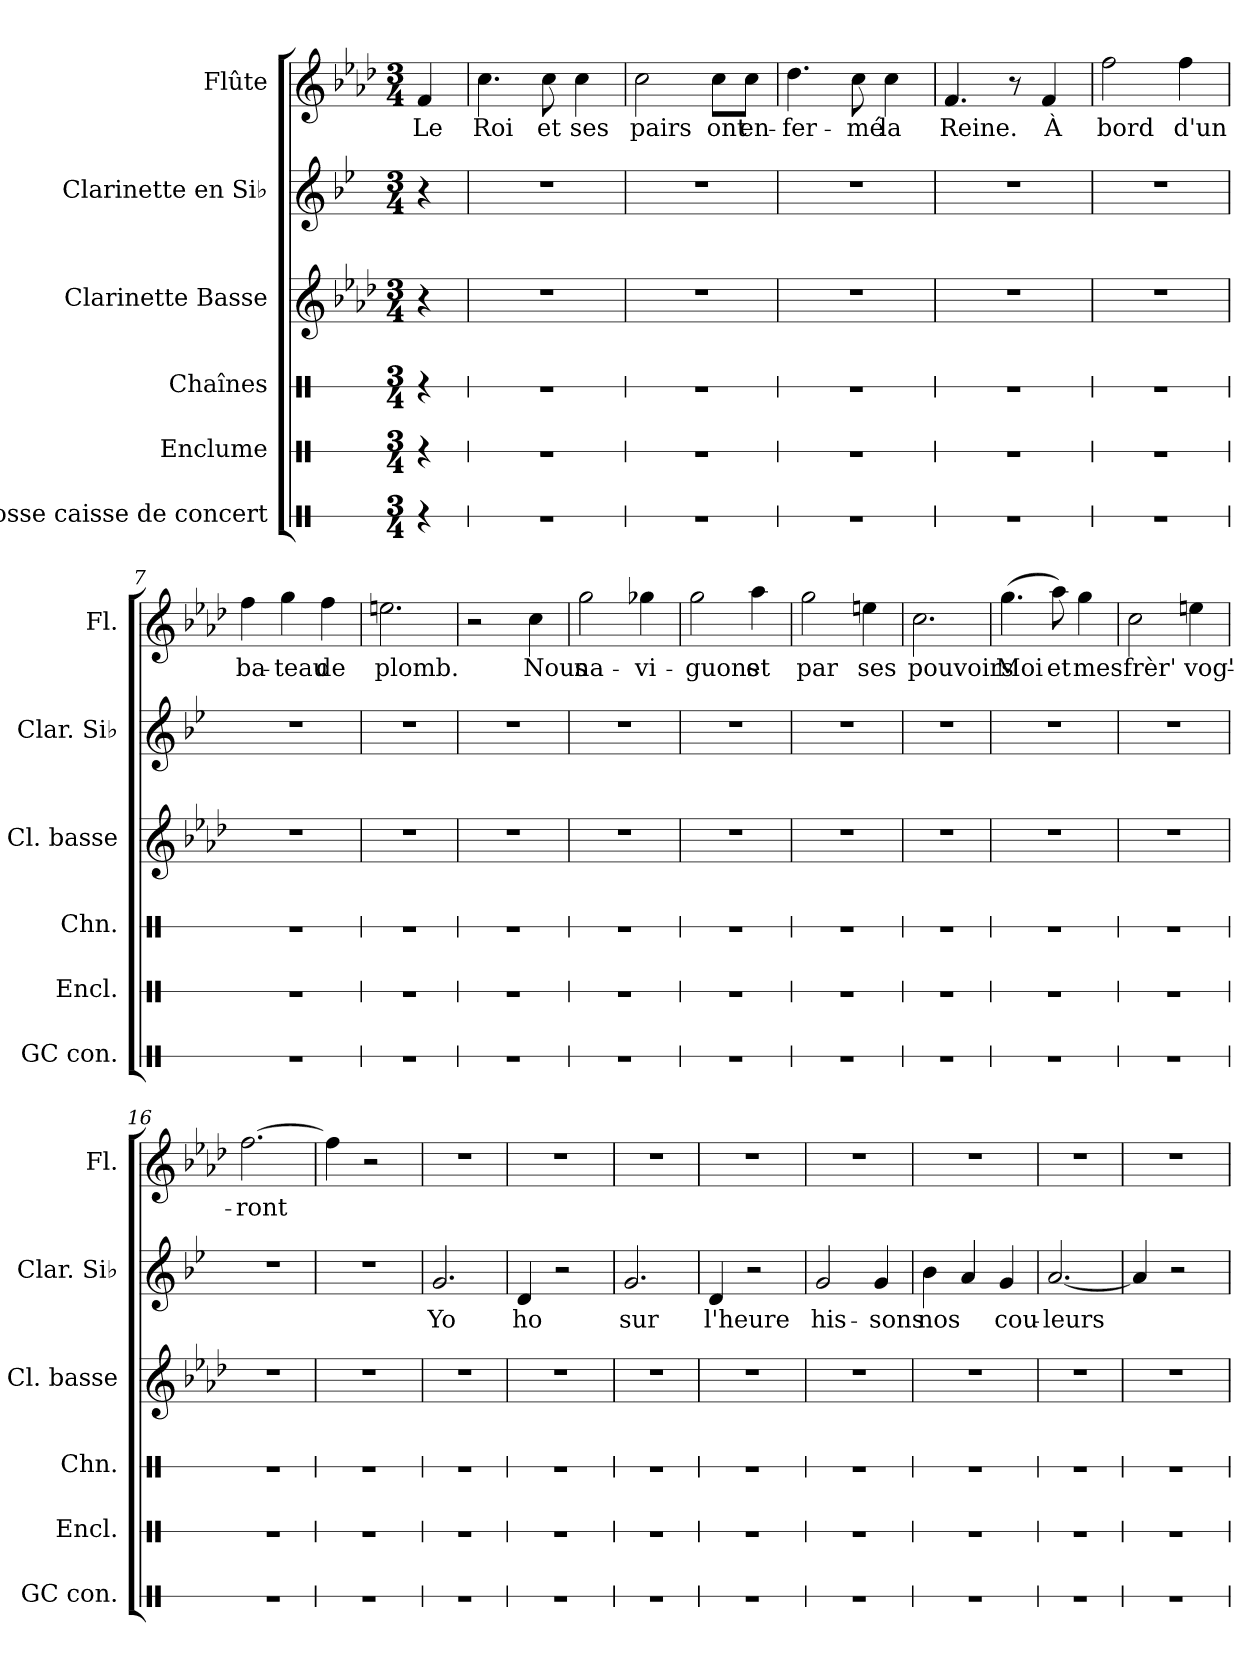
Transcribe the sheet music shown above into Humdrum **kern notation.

**kern	**kern	**kern	**kern	**kern	**text	**kern	**text
*part6	*part5	*part4	*part3	*part2	*part2	*part1	*part1
*staff6	*staff5	*staff4	*staff3	*staff2	*staff2	*staff1	*staff1
*I"Grosse caisse de concert	*I"Enclume	*I"Chaînes	*I"Clarinette Basse	*I"Clarinette en Si♭	*	*I"Flûte	*
*I'GC con.	*I'Encl.	*I'Chn.	*I'Cl. basse	*I'Clar. Si♭	*	*I'Fl.	*
*stria1	*stria1	*stria1	*	*	*	*	*
*clefX	*clefX	*clefX	*clefG2	*clefG2	*	*clefG2	*
*	*	*	*ITrd8c14	*ITrd1c2	*	*	*
*k[]	*k[]	*k[]	*k[b-e-a-d-]	*k[b-e-a-d-]	*	*k[b-e-a-d-]	*
*M3/4	*M3/4	*M3/4	*M3/4	*M3/4	*	*M3/4	*
*MM105	*MM105	*MM105	*MM105	*MM105	*	*MM105	*
=1	=1	=1	=1	=1	=1	=1	=1
!	!	!	!	!	!	!	!LO:LY:b
4r	4r	4r	4r	4r	.	4f/	Le
=2	=2	=2	=2	=2	=2	=2	=2
!	!	!	!	!	!	!	!LO:LY:b
2.r	2.r	2.r	2.r	2.r	.	4.cc\	Roi
!	!	!	!	!	!	!	!LO:LY:b
.	.	.	.	.	.	8cc\	et
!	!	!	!	!	!	!	!LO:LY:b
.	.	.	.	.	.	4cc\	ses
=3	=3	=3	=3	=3	=3	=3	=3
!	!	!	!	!	!	!	!LO:LY:b
2.r	2.r	2.r	2.r	2.r	.	2cc\	pairs
!	!	!	!	!	!	!	!LO:LY:b
.	.	.	.	.	.	8cc\L	ont
!	!	!	!	!	!	!	!LO:LY:b
.	.	.	.	.	.	8cc\J	en-
=4	=4	=4	=4	=4	=4	=4	=4
!	!	!	!	!	!	!	!LO:LY:b
2.r	2.r	2.r	2.r	2.r	.	4.dd-\	-fer-
!	!	!	!	!	!	!	!LO:LY:b
.	.	.	.	.	.	8cc\	-mé
!	!	!	!	!	!	!	!LO:LY:b
.	.	.	.	.	.	4cc\	la
=5	=5	=5	=5	=5	=5	=5	=5
!	!	!	!	!	!	!	!LO:LY:b
2.r	2.r	2.r	2.r	2.r	.	4.f/	Reine.
.	.	.	.	.	.	8r	.
!	!	!	!	!	!	!	!LO:LY:b
.	.	.	.	.	.	4f/	À
!!LO:LB:g=z
=6	=6	=6	=6	=6	=6	=6	=6
!	!	!	!	!	!	!	!LO:LY:b
2.r	2.r	2.r	2.r	2.r	.	2ff\	bord
!	!	!	!	!	!	!	!LO:LY:b
.	.	.	.	.	.	4ff\	d'un
=7	=7	=7	=7	=7	=7	=7	=7
!	!	!	!	!	!	!	!LO:LY:b
2.r	2.r	2.r	2.r	2.r	.	4ff\	ba-
!	!	!	!	!	!	!	!LO:LY:b
.	.	.	.	.	.	4gg\	-teau
!	!	!	!	!	!	!	!LO:LY:b
.	.	.	.	.	.	4ff\	de
=8	=8	=8	=8	=8	=8	=8	=8
!	!	!	!	!	!	!	!LO:LY:b
2.r	2.r	2.r	2.r	2.r	.	2.een\	plomb.
=9	=9	=9	=9	=9	=9	=9	=9
2.r	2.r	2.r	2.r	2.r	.	2r	.
!	!	!	!	!	!	!	!LO:LY:b
.	.	.	.	.	.	4cc\	Nous
=10	=10	=10	=10	=10	=10	=10	=10
!	!	!	!	!	!	!	!LO:LY:b
2.r	2.r	2.r	2.r	2.r	.	2gg\	na-
!	!	!	!	!	!	!	!LO:LY:b
.	.	.	.	.	.	4gg-X\	-vi-
=11	=11	=11	=11	=11	=11	=11	=11
!	!	!	!	!	!	!	!LO:LY:b
2.r	2.r	2.r	2.r	2.r	.	2gg\	-guons
!	!	!	!	!	!	!	!LO:LY:b
.	.	.	.	.	.	4aa-\	et
=12	=12	=12	=12	=12	=12	=12	=12
!	!	!	!	!	!	!	!LO:LY:b
2.r	2.r	2.r	2.r	2.r	.	2gg\	par
!	!	!	!	!	!	!	!LO:LY:b
.	.	.	.	.	.	4een\	ses
!!LO:PB:g=z
=13	=13	=13	=13	=13	=13	=13	=13
!	!	!	!	!	!	!	!LO:LY:b
2.r	2.r	2.r	2.r	2.r	.	2.cc\	pouvoirs
=14	=14	=14	=14	=14	=14	=14	=14
!	!	!	!	!	!	!	!LO:LY:b
2.r	2.r	2.r	2.r	2.r	.	(4.gg\	Moi
!	!	!	!	!	!	!	!LO:LY:b
.	.	.	.	.	.	8aa-\)	et
!	!	!	!	!	!	!	!LO:LY:b
.	.	.	.	.	.	4gg\	mes
=15	=15	=15	=15	=15	=15	=15	=15
!	!	!	!	!	!	!	!LO:LY:b
2.r	2.r	2.r	2.r	2.r	.	2cc\	frèr'
!	!	!	!	!	!	!	!LO:LY:b
.	.	.	.	.	.	4een\	vog'-
=16	=16	=16	=16	=16	=16	=16	=16
!	!	!	!	!	!	!	!LO:LY:b
2.r	2.r	2.r	2.r	2.r	.	[2.ff\	-ront
!!LO:LB:g=z
=17	=17	=17	=17	=17	=17	=17	=17
2.r	2.r	2.r	2.r	2.r	.	4ff\]	.
.	.	.	.	.	.	2r	.
=18	=18	=18	=18	=18	=18	=18	=18
!	!	!	!	!	!LO:LY:b	!	!
2.r	2.r	2.r	2.r	2.f/	Yo	2.r	.
=19	=19	=19	=19	=19	=19	=19	=19
!	!	!	!	!	!LO:LY:b	!	!
2.r	2.r	2.r	2.r	4c/	ho	2.r	.
.	.	.	.	2r	.	.	.
=20	=20	=20	=20	=20	=20	=20	=20
!	!	!	!	!	!LO:LY:b	!	!
2.r	2.r	2.r	2.r	2.f/	sur	2.r	.
=21	=21	=21	=21	=21	=21	=21	=21
!	!	!	!	!	!LO:LY:b	!	!
2.r	2.r	2.r	2.r	4c/	l'heure	2.r	.
.	.	.	.	2r	.	.	.
=22	=22	=22	=22	=22	=22	=22	=22
!	!	!	!	!	!LO:LY:b	!	!
2.r	2.r	2.r	2.r	2f/	his-	2.r	.
!	!	!	!	!	!LO:LY:b	!	!
.	.	.	.	4f/	-sons	.	.
=23	=23	=23	=23	=23	=23	=23	=23
!	!	!	!	!	!LO:LY:b	!	!
2.r	2.r	2.r	2.r	4a-\	nos	2.r	.
.	.	.	.	4g/	.	.	.
!	!	!	!	!	!LO:LY:b	!	!
.	.	.	.	4f/	cou-	.	.
=24	=24	=24	=24	=24	=24	=24	=24
!	!	!	!	!	!LO:LY:b	!	!
2.r	2.r	2.r	2.r	[2.g/	-leurs	2.r	.
=25	=25	=25	=25	=25	=25	=25	=25
2.r	2.r	2.r	2.r	4g/]	.	2.r	.
.	.	.	.	2r	.	.	.
=	=	=	=	=	=	=	=
*-	*-	*-	*-	*-	*-	*-	*-
